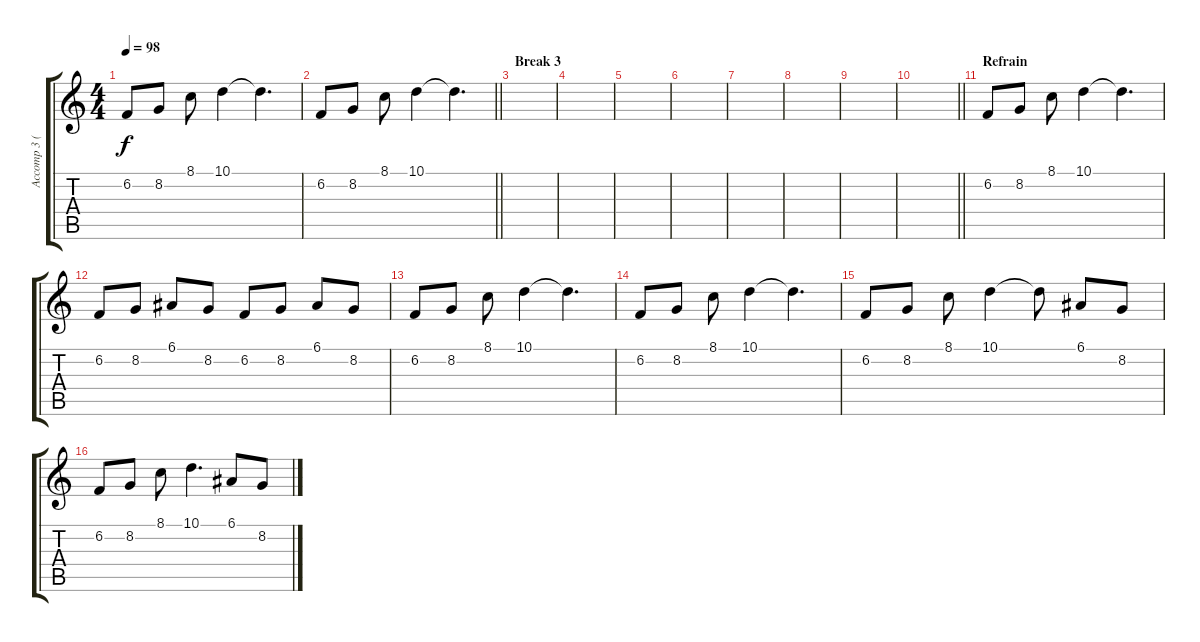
\track ("Accomp 3 (Whistle)" "Accomp 3 (") {instrument whistle}
\staff {score tabs}
\tuning (E4 B3 G3 D3 A2 E2) {hide}
\ts (4 4)
\tempo 98
\clef g2
\ks c
6.2.8{dy f} 8.2.8 8.1.8 10.1.4 10.1{t}.4{d} |
\barLineRight lightlight
6.2.8 8.2.8 8.1.8 10.1.4 10.1{t}.4{d} |
\section ("" "Break 3")
|
|
|
|
|
|
|
\barLineRight lightlight
|
\section ("" "Refrain")
6.2.8 8.2.8 8.1.8 10.1.4 10.1{t}.4{d} |
6.2.8 8.2.8 6.1.8 8.2.8 6.2.8 8.2.8 6.1.8 8.2.8 |
6.2.8 8.2.8 8.1.8 10.1.4 10.1{t}.4{d} |
6.2.8 8.2.8 8.1.8 10.1.4 10.1{t}.4{d} |
6.2.8 8.2.8 8.1.8 10.1.4 10.1{t}.8 6.1.8 8.2.8 |
6.2.8 8.2.8 8.1.8 10.1.4{d} 6.1.8 8.2.8
